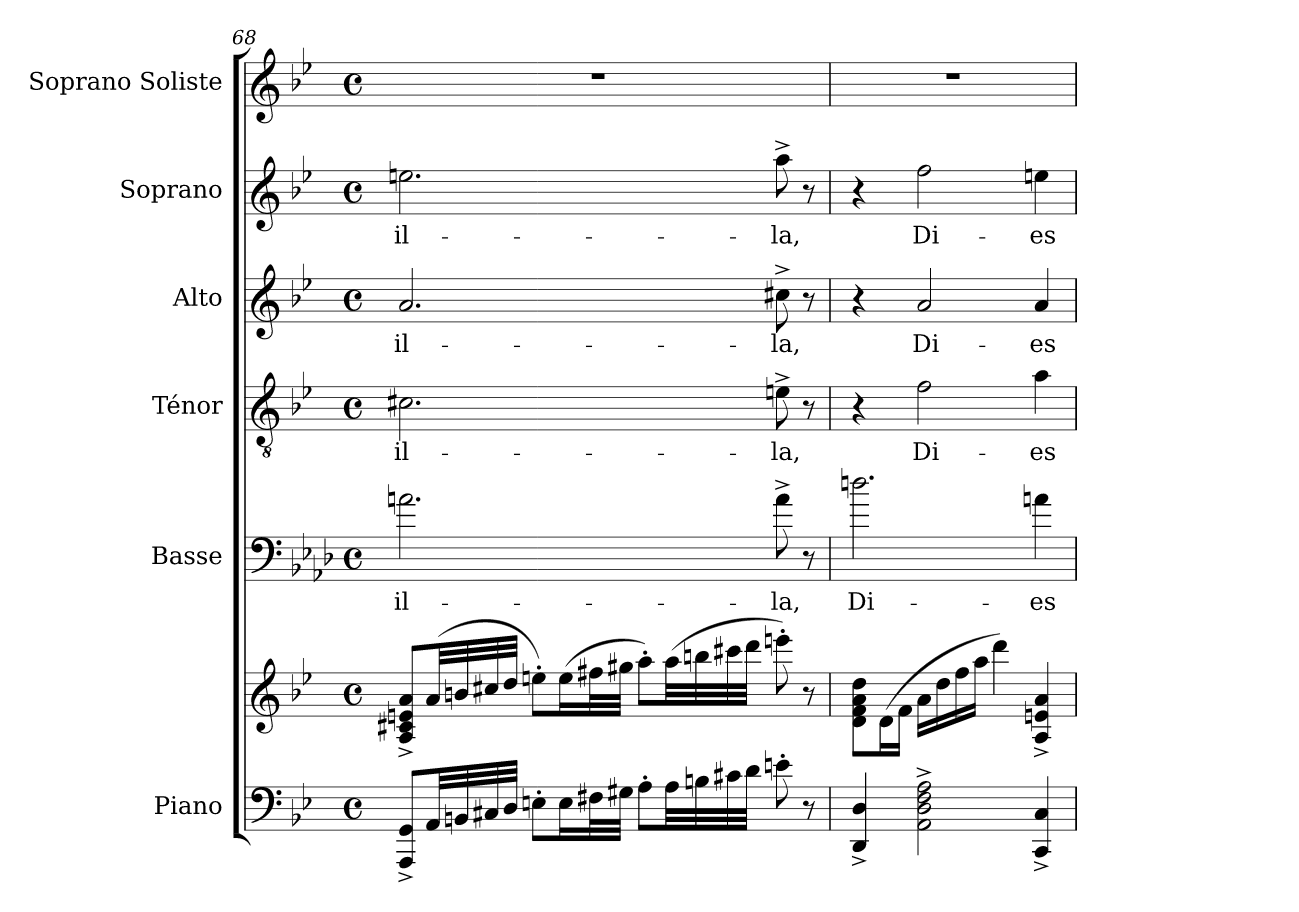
**kern	**kern	**kern	**text	**kern	**text	**kern	**text	**kern	**text	**kern
*part6	*part6	*part5	*part5	*part4	*part4	*part3	*part3	*part2	*part2	*part1
*staff7	*staff6	*staff5	*staff5	*staff4	*staff4	*staff3	*staff3	*staff2	*staff2	*staff1
*I"Piano	*	*I"Basse	*	*I"Ténor	*	*I"Alto	*	*I"Soprano	*	*I"Soprano Soliste
*I'Pno.	*	*I'B.	*	*I'T.	*	*I'A.	*	*I'S.	*	*
!!LO:PB:g=z
*clefF4	*clefG2	*clefF4	*	*clefGv2	*	*clefG2	*	*clefG2	*	*clefG2
*	*	*ITrd8c14	*	*	*	*	*	*	*	*
*k[b-e-]	*k[b-e-]	*k[b-e-a-d-]	*	*k[b-e-]	*	*k[b-e-]	*	*k[b-e-]	*	*k[b-e-]
*M4/4	*M4/4	*M4/4	*	*M4/4	*	*M4/4	*	*M4/4	*	*M4/4
*met(c)	*met(c)	*met(c)	*	*met(c)	*	*met(c)	*	*met(c)	*	*met(c)
=68	=68	=68	=68	=68	=68	=68	=68	=68	=68	=68
8AAA/^ 8GG/^L	8A/^ 8c#X/^ 8en/^ 8a/^L	2.Ani\	il-	2.c#X\	il-	2.a/	il-	2.een\	il-	1r
32AA/LL	(32a/LL	.	.	.	.	.	.	.	.	.
32BBn/	32bn/	.	.	.	.	.	.	.	.	.
32C#X/	32cc#X/	.	.	.	.	.	.	.	.	.
32D/JJJ	32dd/JJJ	.	.	.	.	.	.	.	.	.
8En'\L	8een'\L)	.	.	.	.	.	.	.	.	.
16E\L	(16ee\L	.	.	.	.	.	.	.	.	.
32F#X\L	32ff#X\L	.	.	.	.	.	.	.	.	.
32G#X\JJJ	32gg#X\JJJ	.	.	.	.	.	.	.	.	.
8A'\L	8aa'\L)	.	.	.	.	.	.	.	.	.
32A\LL	(32aa\LL	.	.	.	.	.	.	.	.	.
32Bn\	32bbn\	.	.	.	.	.	.	.	.	.
32c#X\	32ccc#X\	.	.	.	.	.	.	.	.	.
32d\JJJ	32ddd\JJJ	.	.	.	.	.	.	.	.	.
8en'\	8eeen'\)	8A^i\	-la,	8en^\	-la,	8cc#X^\	-la,	8aa^\	-la,	.
8r	8r	8r	.	8r	.	8r	.	8r	.	.
=69	=69	=69	=69	=69	=69	=69	=69	=69	=69	=69
4DD/^ 4D/^	8d\ 8f\ 8a\ 8dd\L	2.dni\	Di-	4r	.	4r	.	4r	.	1r
.	(16d\L	.	.	.	.	.	.	.	.	.
.	16f\JJ	.	.	.	.	.	.	.	.	.
2AA\^ 2D\^ 2F\^ 2A\^	16a\LL	.	.	2f\	Di-	2a/	Di-	2ff\	Di-	.
.	16dd\	.	.	.	.	.	.	.	.	.
.	16ff\	.	.	.	.	.	.	.	.	.
.	16aa\JJ	.	.	.	.	.	.	.	.	.
.	4ddd\)	.	.	.	.	.	.	.	.	.
4CC/^ 4C/^	4A/^ 4en/^ 4a/^	4Ani\	-es	4a\	-es	4a/	-es	4een\	-es	.
=	=	=	=	=	=	=	=	=	=	=
*-	*-	*-	*-	*-	*-	*-	*-	*-	*-	*-
